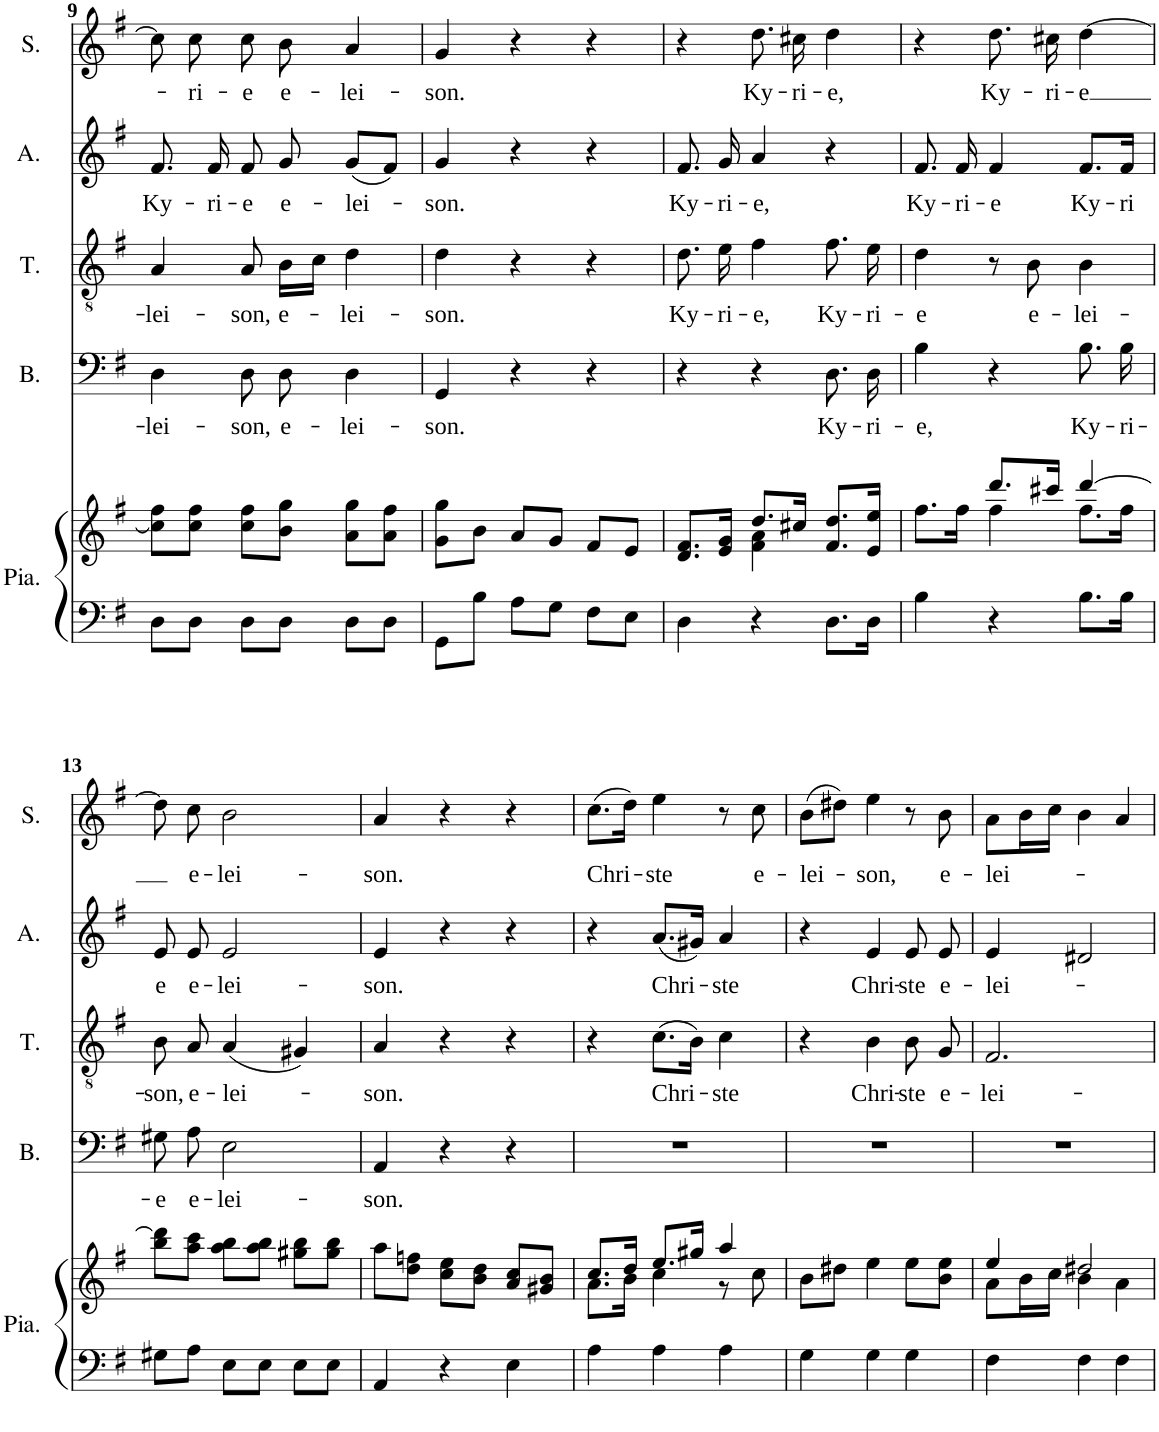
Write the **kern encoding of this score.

**kern	**kern	**kern	**text	**kern	**text	**kern	**text	**kern	**text
*part5	*part5	*part4	*part4	*part3	*part3	*part2	*part2	*part1	*part1
*staff6	*staff5	*staff4	*staff4	*staff3	*staff3	*staff2	*staff2	*staff1	*staff1
*I"Piano	*	*I"Basse	*	*I"Ténor	*	*I"Alto	*	*I"Soprano	*
*I'Pia.	*	*I'B.	*	*I'T.	*	*I'A.	*	*I'S.	*
!!LO:PB:g=z
*clefF4	*clefG2	*clefF4	*	*clefGv2	*	*clefG2	*	*clefG2	*
*k[f#]	*k[f#]	*k[f#]	*	*k[f#]	*	*k[f#]	*	*k[f#]	*
*M3/4	*M3/4	*M3/4	*	*M3/4	*	*M3/4	*	*M3/4	*
=9	=9	=9	=9	=9	=9	=9	=9	=9	=9
!	!	!	!LO:LY:b	!	!LO:LY:b	!	!LO:LY:b	!	!
8D\L	8cc\] 8ff#\L	4D\	-lei-	4A/	-lei-	8.f#/	Ky-	8cc\]	.
!	!	!	!	!	!	!	!	!	!LO:LY:b
8D\J	8cc\ 8ff#\J	.	.	.	.	.	.	8cc\	-ri-
!	!	!	!	!	!	!	!LO:LY:b	!	!
.	.	.	.	.	.	16f#/	-ri-	.	.
!	!	!	!LO:LY:b	!	!LO:LY:b	!	!LO:LY:b	!	!LO:LY:b
8D\L	8cc\ 8ff#\L	8D\L	-son,	8A/	-son,	8f#/	-e	8cc\	-e
!	!	!	!LO:LY:b	!	!LO:LY:b	!	!LO:LY:b	!	!LO:LY:b
8D\J	8b\ 8gg\J	8D\J	e-	16B\LL	e-	8g/	e-	8b\	e-
.	.	.	.	16c\JJ	.	.	.	.	.
!	!	!	!LO:LY:b	!	!LO:LY:b	!	!LO:LY:b	!	!LO:LY:b
8D\L	8a\ 8gg\L	4D\	-lei-	4d\	-lei-	(8g/L	-lei-	4a/	-lei-
8D\J	8a\ 8ff#\J	.	.	.	.	8f#/J)	.	.	.
=10	=10	=10	=10	=10	=10	=10	=10	=10	=10
!	!	!	!LO:LY:b	!	!LO:LY:b	!	!LO:LY:b	!	!LO:LY:b
8GG\L	8g\ 8gg\L	4GG/	-son.	4d\	-son.	4g/	-son.	4g/	-son.
8B\J	8b\J	.	.	.	.	.	.	.	.
8A\L	8a/L	4r	.	4r	.	4r	.	4r	.
8G\J	8g/J	.	.	.	.	.	.	.	.
8F#\L	8f#/L	4r	.	4r	.	4r	.	4r	.
8E\J	8e/J	.	.	.	.	.	.	.	.
=11	=11	=11	=11	=11	=11	=11	=11	=11	=11
*	*^	*	*	*	*	*	*	*	*
!	!	!	!	!	!	!LO:LY:b	!	!LO:LY:b	!	!
4D\	8.d/ 8.f#/L	4ryy	4r	.	8.d\	Ky-	8.f#/	Ky-	4r	.
!	!	!	!	!	!	!LO:LY:b	!	!LO:LY:b	!	!
.	16e/ 16g/Jk	.	.	.	16e\	-ri-	16g/	-ri-	.	.
!	!	!	!	!	!	!LO:LY:b	!	!LO:LY:b	!	!LO:LY:b
4r	8.dd/L	4f#\ 4a\	4r	.	4f#\	-e,	4a/	-e,	8.dd\	Ky-
!	!	!	!	!	!	!	!	!	!	!LO:LY:b
.	16cc#X/Jk	.	.	.	.	.	.	.	16cc#X\	-ri-
!	!	!	!	!LO:LY:b	!	!LO:LY:b	!	!	!	!LO:LY:b
8.D\L	8.f#/ 8.dd/L	4ryy	8.D\L	Ky-	8.f#\	Ky-	4r	.	4dd\	-e,
!	!	!	!	!LO:LY:b	!	!LO:LY:b	!	!	!	!
16D\Jk	16e/ 16ee/Jk	.	16D\Jk	-ri-	16e\	-ri-	.	.	.	.
=12	=12	=12	=12	=12	=12	=12	=12	=12	=12	=12
!	!	!	!	!LO:LY:b	!	!LO:LY:b	!	!LO:LY:b	!	!
4B\	8.ff#\L	4ryy	4B\	-e,	4d\	-e	8.f#/	Ky-	4r	.
!	!	!	!	!	!	!	!	!LO:LY:b	!	!
.	16ff#\Jk	.	.	.	.	.	16f#/	-ri-	.	.
!	!	!	!	!	!	!	!	!LO:LY:b	!	!LO:LY:b
4r	8.ddd/L	4ff#\	4r	.	8r	.	4f#/	-e	8.dd\	Ky-
!	!	!	!	!	!	!LO:LY:b	!	!	!	!
.	.	.	.	.	8B\	e-	.	.	.	.
!	!	!	!	!	!	!	!	!	!	!LO:LY:b
.	16ccc#X/Jk	.	.	.	.	.	.	.	16cc#X\	-ri-
!	!	!	!	!LO:LY:b	!	!LO:LY:b	!	!LO:LY:b	!	!LO:LY:b
8.B\L	[4ddd/	8.ff#\L	8.B\L	Ky-	4B\	-lei-	8.f#/L	Ky-	[4dd\	-e
!	!	!	!	!LO:LY:b	!	!	!	!LO:LY:b	!	!
16B\Jk	.	16ff#\Jk	16B\Jk	-ri-	.	.	16f#/Jk	-ri	.	.
!!LO:LB:g=z
=13	=13	=13	=13	=13	=13	=13	=13	=13	=13	=13
!	!	!	!	!LO:LY:b	!	!LO:LY:b	!	!LO:LY:b	!	!
*	*v	*v	*	*	*	*	*	*	*	*
8G#X\L	8bb\ 8ddd\]L	8G#X\L	-e	8B\	-son,	8e/	e	8dd\]	.
!	!	!	!LO:LY:b	!	!LO:LY:b	!	!LO:LY:b	!	!LO:LY:b
8A\J	8aa\ 8ccc\J	8A\J	e-	8A/	e-	8e/	e-	8cc\	e-
!	!	!	!LO:LY:b	!	!LO:LY:b	!	!LO:LY:b	!	!LO:LY:b
8E\L	8aa\ 8bb\L	2E\	-lei-	(4A/	-lei-	2e/	-lei-	2b\	-lei-
8E\J	8aa\ 8bb\J	.	.	.	.	.	.	.	.
8E\L	8gg#X\ 8bb\L	.	.	4G#X/)	.	.	.	.	.
8E\J	8gg#\ 8bb\J	.	.	.	.	.	.	.	.
=14	=14	=14	=14	=14	=14	=14	=14	=14	=14
!	!	!	!LO:LY:b	!	!LO:LY:b	!	!LO:LY:b	!	!LO:LY:b
4AA/	8aa\L	4AA/	-son.	4A/	-son.	4e/	-son.	4a/	-son.
.	8dd\ 8ffn\J	.	.	.	.	.	.	.	.
4r	8cc\ 8ee\L	4r	.	4r	.	4r	.	4r	.
.	8b\ 8dd\J	.	.	.	.	.	.	.	.
4E\	8a/ 8cc/L	4r	.	4r	.	4r	.	4r	.
.	8g#X/ 8b/J	.	.	.	.	.	.	.	.
=15	=15	=15	=15	=15	=15	=15	=15	=15	=15
*	*^	*	*	*	*	*	*	*	*
!	!	!	!	!	!	!	!	!	!	!LO:LY:b
4A\	8.cc/L	8.a\L	2.r	.	4r	.	4r	.	(8.cc\L	Chri-
.	16dd/Jk	16b\Jk	.	.	.	.	.	.	16dd\Jk)	.
!	!	!	!	!	!	!LO:LY:b	!	!LO:LY:b	!	!LO:LY:b
4A\	8.ee/L	4cc\	.	.	(8.c\L	Chri-	(8.a/L	Chri-	4ee\	-ste
.	16gg#X/Jk	.	.	.	16B\Jk)	.	16g#X/Jk)	.	.	.
!	!	!	!	!	!	!LO:LY:b	!	!LO:LY:b	!	!
4A\	4aa/	8r	.	.	4c\	-ste	4a/	-ste	8r	.
!	!	!	!	!	!	!	!	!	!	!LO:LY:b
.	.	8cc\	.	.	.	.	.	.	8cc\	e-
=16	=16	=16	=16	=16	=16	=16	=16	=16	=16	=16
!	!	!	!	!	!	!	!	!	!	!LO:LY:b
*	*v	*v	*	*	*	*	*	*	*	*
4G\	8b\L	2.r	.	4r	.	4r	.	(8b\L	-lei-
.	8dd#X\J	.	.	.	.	.	.	8dd#X\J)	.
!	!	!	!	!	!LO:LY:b	!	!LO:LY:b	!	!LO:LY:b
4G\	4ee\	.	.	4B\	Chri-	4e/	Chri-	4ee\	-son,
!	!	!	!	!	!LO:LY:b	!	!LO:LY:b	!	!
4G\	8ee\L	.	.	8B\	-ste	8e/	-ste	8r	.
!	!	!	!	!	!LO:LY:b	!	!LO:LY:b	!	!LO:LY:b
.	8b\ 8ee\J	.	.	8G/	e-	8e/	e-	8b\	e-
=17	=17	=17	=17	=17	=17	=17	=17	=17	=17
*	*^	*	*	*	*	*	*	*	*
!	!	!	!	!	!	!LO:LY:b	!	!LO:LY:b	!	!LO:LY:b
4F#\	4ee/	8a\L	2.r	.	2.F#/	-lei-	4e/	-lei-	8a\L	-lei-
.	.	16b\L	.	.	.	.	.	.	16b\L	.
.	.	16cc\JJ	.	.	.	.	.	.	16cc\JJ	.
4F#\	2dd#X/	4b\	.	.	.	.	2d#X/	.	4b\	.
4F#\	.	4a\	.	.	.	.	.	.	4a/	.
*	*v	*v	*	*	*	*	*	*	*	*
=	=	=	=	=	=	=	=	=	=
*-	*-	*-	*-	*-	*-	*-	*-	*-	*-
